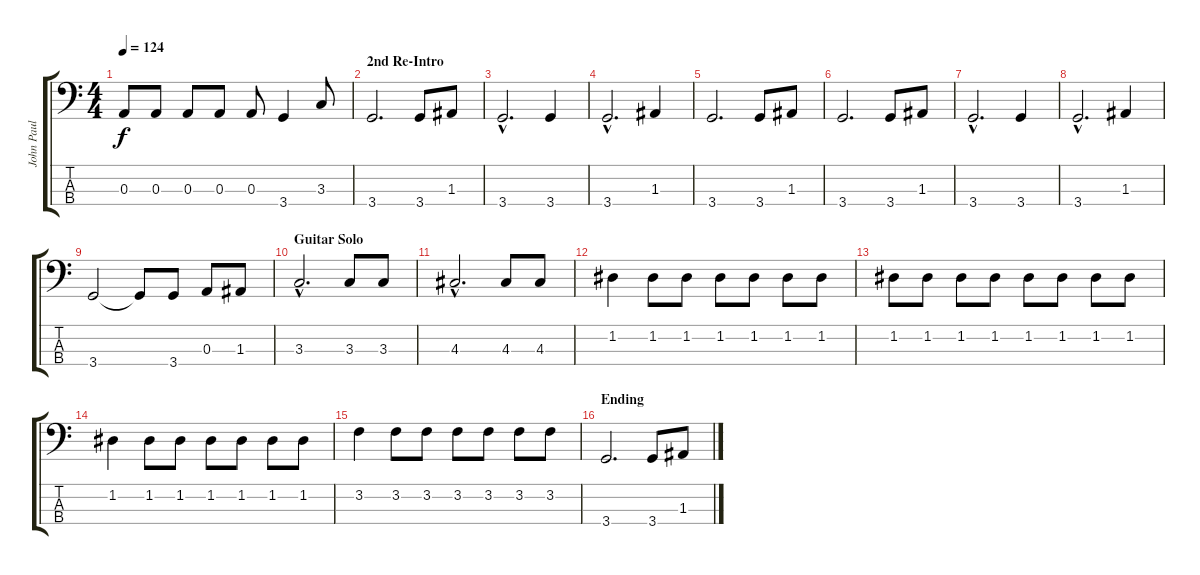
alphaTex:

\track ("John Paul Jones" "John Paul ") {instrument electricbassfinger}
\staff {score tabs}
\tuning (G2 D2 A1 E1) {hide}
\ts (4 4)
\tempo 124
\clef f4
\ks c
0.3{t}.8{dy f} 0.3.8 0.3.8 0.3.8 0.3.8 3.4.4 3.3.8 |
\section ("" "2nd Re-Intro")
3.4.2{d} 3.4.8 1.3.8 |
3.4{hac}.2{d} 3.4.4 |
3.4{hac}.2{d} 1.3.4 |
3.4.2{d} 3.4.8 1.3.8 |
3.4.2{d} 3.4.8 1.3.8 |
3.4{hac}.2{d} 3.4.4 |
3.4{hac}.2{d} 1.3.4 |
3.4.2 3.4{t}.8 3.4.8 0.3.8 1.3.8 |
\section ("" "Guitar Solo")
3.3{hac}.2{d} 3.3.8 3.3.8 |
4.3{hac}.2{d} 4.3.8 4.3.8 |
1.2.4 1.2.8 1.2.8 1.2.8 1.2.8 1.2.8 1.2.8 |
1.2.8 1.2.8 1.2.8 1.2.8 1.2.8 1.2.8 1.2.8 1.2.8 |
1.2.4 1.2.8 1.2.8 1.2.8 1.2.8 1.2.8 1.2.8 |
3.2.4 3.2.8 3.2.8 3.2.8 3.2.8 3.2.8 3.2.8 |
\section ("" "Ending")
3.4.2{d} 3.4.8 1.3.8
